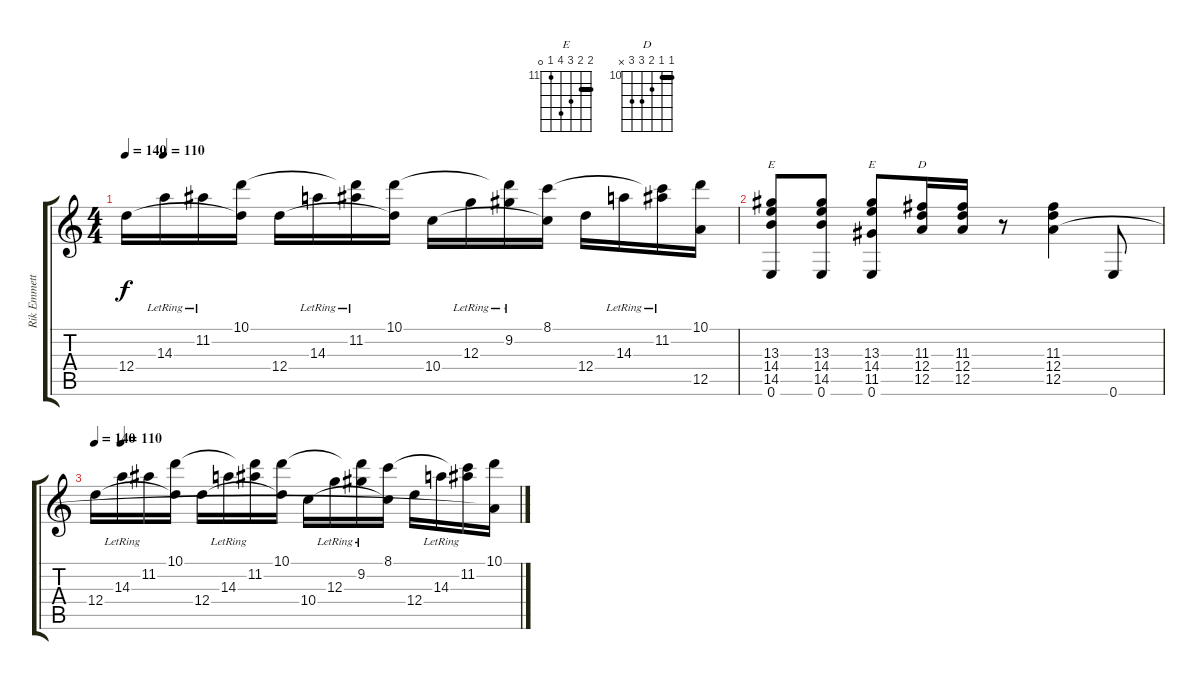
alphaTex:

\track ("Rik Emmett" "Rik Emmett") {instrument acousticguitarnylon}
\staff {score tabs}
\tuning (E4 B3 G3 D3 A2 E2) {hide}
\chord ("E" x x 13 14 14 0) {firstfret 13}
\chord ("E" 12 12 13 14 11 0) {firstfret 11 barre 12}
\chord ("D" 10 10 11 12 12 x) {firstfret 10 barre 10}
\ts (4 4)
\tempo 140
\tempo (110 0.0625)
\clef g2
\ks c
12.4.16{dy f} 14.3{lr}.16 11.2{lr}.16 (10.1 12.4{t}).16 12.4.16 14.3{lr}.16 (10.1{t} 11.2{lr}).16 (10.1 12.4{t}).16 10.4.16 12.3{lr}.16 (10.1{t} 9.2{lr}).16 (8.1 10.4{t}).16 12.4.16 14.3{lr}.16 (8.1{t} 11.2{lr}).16 (10.1 12.5{t}).16 |
(13.3 14.4 14.5 0.6).8{ch "E"} (13.3 14.4 14.5 0.6).8 (13.3 14.4 11.5 0.6).8{ch "E"} (11.3 12.4 12.5).16{ch "D"} (11.3 12.4 12.5).16 r.8 (11.3 12.4 12.5).4 0.6.8 |
\tempo 140
\tempo (110 0.0625)
12.4.16{volume 2} 14.3{lr}.16 11.2{lr}.16 (10.1 12.4{t}).16 12.4.16 14.3{lr}.16 (10.1{t} 11.2{lr}).16 (10.1 12.4{t}).16 10.4.16 12.3{lr}.16 (10.1{t} 9.2{lr}).16 (8.1 10.4{t}).16 12.4.16 14.3{lr}.16 (8.1{t} 11.2{lr}).16 (10.1 12.5{t}).16
